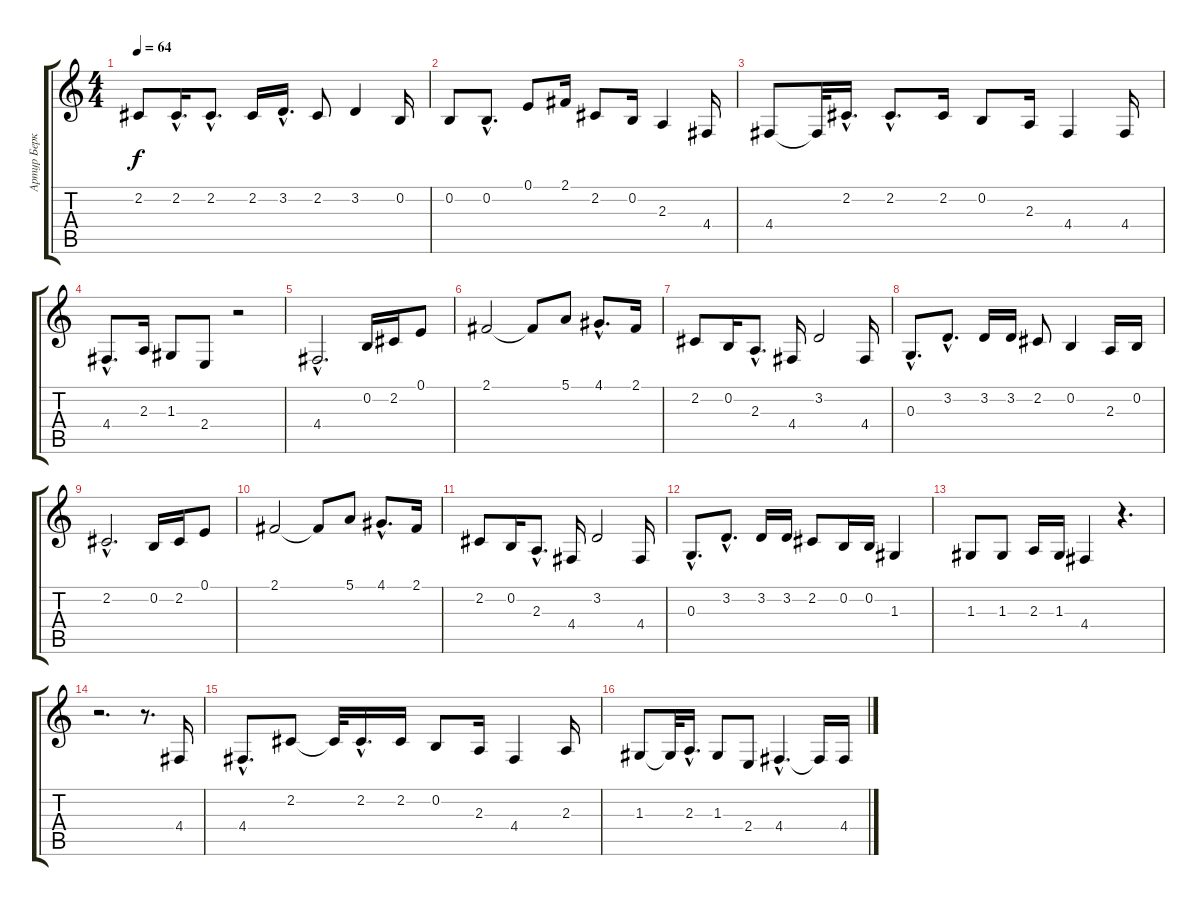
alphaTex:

\track ("Артур Беркут" "Артур Берк") {instrument acousticgrandpiano}
\staff {score tabs}
\tuning (E4 B3 G3 D3 A2 E2) {hide}
\ts (4 4)
\tempo 64
\clef g2
\ks c
2.2.8{dy f} 2.2{hac}.16{d} 2.2{hac}.8{d} 2.2.16 3.2{hac}.16{d} 2.2.8 3.2.4 0.2.16 |
0.2.8 0.2{hac}.8{d} 0.1.8 2.1.16 2.2.8 0.2.16 2.3.4 4.4.16 |
4.4.8 4.4{t}.32 2.2{hac}.16{d} 2.2{hac}.8{d} 2.2.16 0.2.8 2.3.16 4.4.4 4.4.16 |
4.4{hac}.8{d} 2.3.16 1.3.8 2.4.8 r.2 |
4.4{hac}.2{d} 0.2.16 2.2.16 0.1.8 |
2.1.2 2.1{t}.8 5.1.8 4.1{hac}.8{d} 2.1.16 |
2.2.8 0.2.16 2.3{hac}.8{d} 4.4.16 3.2.2 4.4.16 |
0.3{hac}.8{d} 3.2{hac}.8{d} 3.2.16 3.2.16 2.2.8 0.2.4 2.3.16 0.2.16 |
2.2{hac}.2{d} 0.2.16 2.2.16 0.1.8 |
2.1.2 2.1{t}.8 5.1.8 4.1{hac}.8{d} 2.1.16 |
2.2.8 0.2.16 2.3{hac}.8{d} 4.4.16 3.2.2 4.4.16 |
0.3{hac}.8{d} 3.2{hac}.8{d} 3.2.16 3.2.16 2.2.8 0.2.16 0.2.16 1.3.4 |
1.3.8 1.3.8 2.3.16 1.3.16 4.4.4 r.4{d} |
r.2{d} r.8{d} 4.4.16 |
4.4{hac}.8{d} 2.2.8 2.2{t}.32 2.2{hac}.16{d} 2.2.16 0.2.8 2.3.16 4.4.4 2.3.16 |
1.3.8 1.3{t}.32 2.3{hac}.16{d} 1.3.8 2.4.8 4.4{hac}.4{d} 4.4{t}.16 4.4.16
